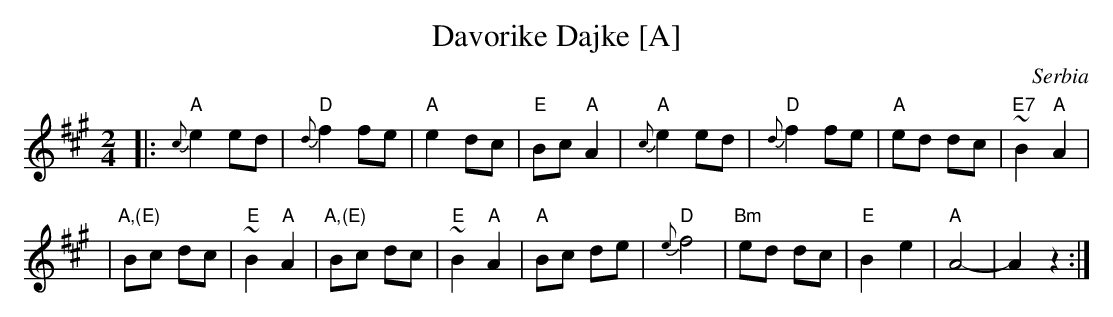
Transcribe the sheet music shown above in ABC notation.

X:1
T: Davorike Dajke [A]
O: Serbia
M: 2/4
L: 1/8
K: A
|: "A"{c}e2 ed | "D"{d}f2 fe | "A"e2 dc | "E"Bc "A"A2 \
| "A"{c}e2 ed | "D"{d}f2 fe | "A"ed dc | "E7"~B2 "A"A2 |
| "A,(E)"Bc dc | "E"~B2 "A"A2 | "A,(E)"Bc dc | "E"~B2 "A"A2 \
| "A"Bc de | "D"{e}f4 | "Bm"ed dc | "E"B2 e2 | "A"A4- | A2 z2 :|
